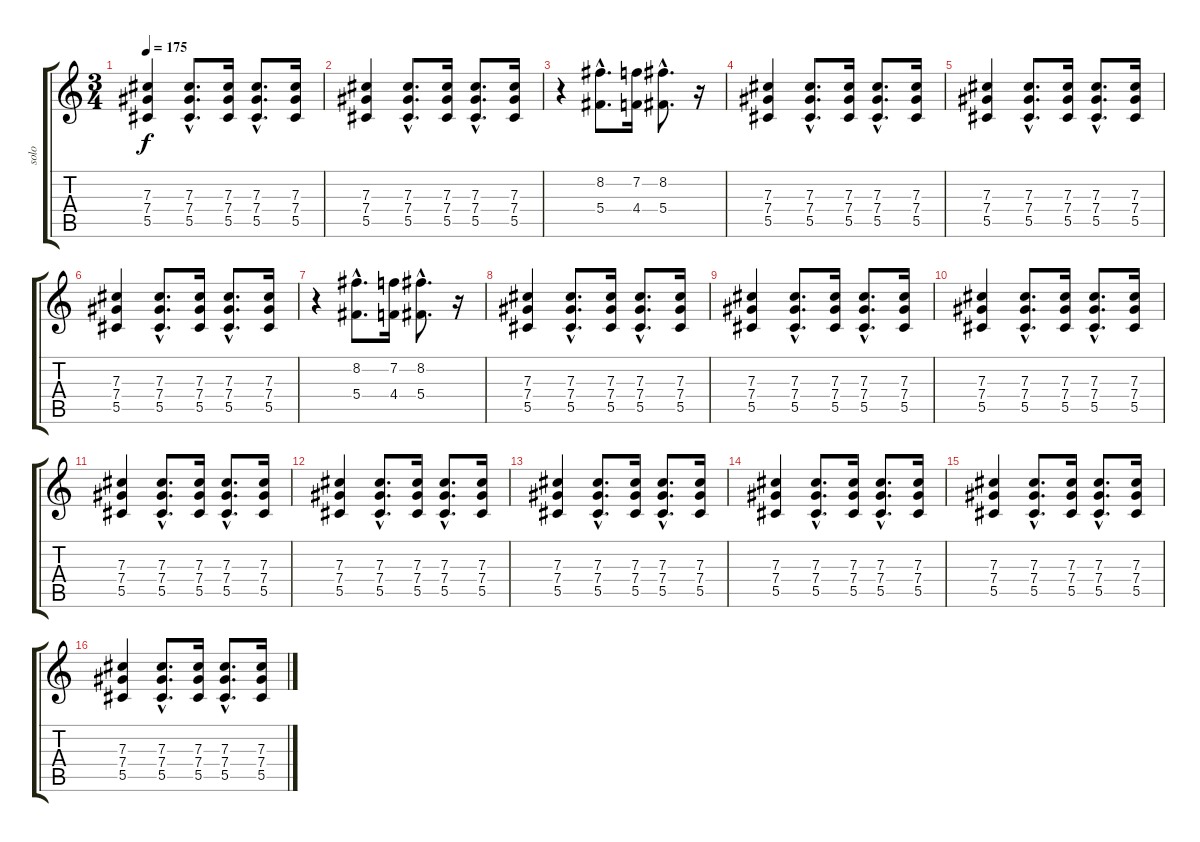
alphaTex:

\track ("solo" "solo") {instrument acousticguitarsteel}
\staff {score tabs}
\tuning (Eb4 Bb3 Gb3 Db3 Ab2 Eb2) {hide}
\ts (3 4)
\tempo 175
\clef g2
\ks c
(7.3 7.4 5.5).4{dy f} (7.3{hac} 7.4{hac} 5.5{hac}).8{d} (7.3 7.4 5.5).16 (7.3{hac} 7.4{hac} 5.5{hac}).8{d} (7.3 7.4 5.5).16 |
(7.3 7.4 5.5).4 (7.3{hac} 7.4{hac} 5.5{hac}).8{d} (7.3 7.4 5.5).16 (7.3{hac} 7.4{hac} 5.5{hac}).8{d} (7.3 7.4 5.5).16 |
r.4 (8.2{hac} 5.4{hac}).8{d} (7.2 4.4).16 (8.2{hac} 5.4{hac}).8{d} r.16 |
(7.3 7.4 5.5).4 (7.3{hac} 7.4{hac} 5.5{hac}).8{d} (7.3 7.4 5.5).16 (7.3{hac} 7.4{hac} 5.5{hac}).8{d} (7.3 7.4 5.5).16 |
(7.3 7.4 5.5).4 (7.3{hac} 7.4{hac} 5.5{hac}).8{d} (7.3 7.4 5.5).16 (7.3{hac} 7.4{hac} 5.5{hac}).8{d} (7.3 7.4 5.5).16 |
(7.3 7.4 5.5).4 (7.3{hac} 7.4{hac} 5.5{hac}).8{d} (7.3 7.4 5.5).16 (7.3{hac} 7.4{hac} 5.5{hac}).8{d} (7.3 7.4 5.5).16 |
r.4 (8.2{hac} 5.4{hac}).8{d} (7.2 4.4).16 (8.2{hac} 5.4{hac}).8{d} r.16 |
(7.3 7.4 5.5).4 (7.3{hac} 7.4{hac} 5.5{hac}).8{d} (7.3 7.4 5.5).16 (7.3{hac} 7.4{hac} 5.5{hac}).8{d} (7.3 7.4 5.5).16 |
(7.3 7.4 5.5).4 (7.3{hac} 7.4{hac} 5.5{hac}).8{d} (7.3 7.4 5.5).16 (7.3{hac} 7.4{hac} 5.5{hac}).8{d} (7.3 7.4 5.5).16 |
(7.3 7.4 5.5).4 (7.3{hac} 7.4{hac} 5.5{hac}).8{d} (7.3 7.4 5.5).16 (7.3{hac} 7.4{hac} 5.5{hac}).8{d} (7.3 7.4 5.5).16 |
(7.3 7.4 5.5).4 (7.3{hac} 7.4{hac} 5.5{hac}).8{d} (7.3 7.4 5.5).16 (7.3{hac} 7.4{hac} 5.5{hac}).8{d} (7.3 7.4 5.5).16 |
(7.3 7.4 5.5).4 (7.3{hac} 7.4{hac} 5.5{hac}).8{d} (7.3 7.4 5.5).16 (7.3{hac} 7.4{hac} 5.5{hac}).8{d} (7.3 7.4 5.5).16 |
(7.3 7.4 5.5).4 (7.3{hac} 7.4{hac} 5.5{hac}).8{d} (7.3 7.4 5.5).16 (7.3{hac} 7.4{hac} 5.5{hac}).8{d} (7.3 7.4 5.5).16 |
(7.3 7.4 5.5).4 (7.3{hac} 7.4{hac} 5.5{hac}).8{d} (7.3 7.4 5.5).16 (7.3{hac} 7.4{hac} 5.5{hac}).8{d} (7.3 7.4 5.5).16 |
(7.3 7.4 5.5).4 (7.3{hac} 7.4{hac} 5.5{hac}).8{d} (7.3 7.4 5.5).16 (7.3{hac} 7.4{hac} 5.5{hac}).8{d} (7.3 7.4 5.5).16 |
(7.3 7.4 5.5).4 (7.3{hac} 7.4{hac} 5.5{hac}).8{d} (7.3 7.4 5.5).16 (7.3{hac} 7.4{hac} 5.5{hac}).8{d} (7.3 7.4 5.5).16
